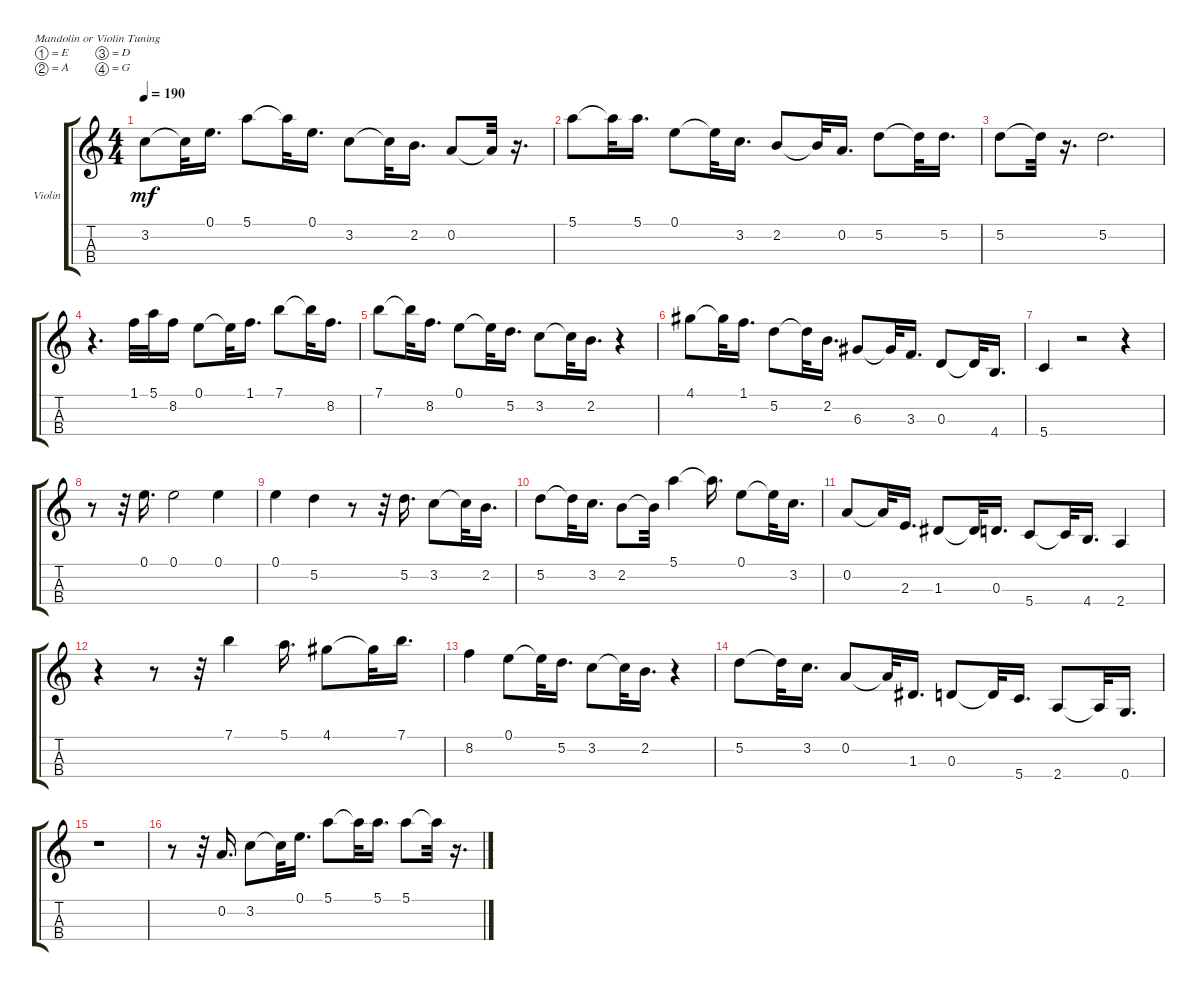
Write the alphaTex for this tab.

\bracketExtendMode groupsimilarinstruments
\firstSystemTrackNameOrientation horizontal
\otherSystemsTrackNameOrientation horizontal
\track ("Violon (Grapelli)" "Violin") {instrument violin}
\staff {score tabs}
\tuning (E5 A4 D4 G3)
\ts (4 4)
\tempo 190
\clef g2
\ks c
3.2.8{dy mf} 3.2{t}.32 0.1.16{d} 5.1.8 5.1{t}.32 0.1.16{d} 3.2.8 3.2{t}.32 2.2.16{d} 0.2.8 0.2{t}.32 r.16{d} |
5.1.8 5.1{t}.32 5.1.16{d} 0.1.8 0.1{t}.32 3.2.16{d} 2.2.8 2.2{t}.32 0.2.16{d} 5.2.8 5.2{t}.32 5.2.16{d} |
5.2.8 5.2{t}.32 r.16{d} 5.2.2{d} |
r.4{d} 1.1.32 5.1.32 8.2.16 0.1.8 0.1{t}.32 1.1.16{d} 7.1.8 7.1{t}.32 8.2.16{d} |
7.1.8 7.1{t}.32 8.2.16{d} 0.1.8 0.1{t}.32 5.2.16{d} 3.2.8 3.2{t}.32 2.2.16{d} r.4 |
4.1.8 4.1{t}.32 1.1.16{d} 5.2.8 5.2{t}.32 2.2.16{d} 6.3.8 6.3{t}.32 3.3.16{d} 0.3.8 0.3{t}.32 4.4.16{d} |
5.4.4 r.2 r.4 |
r.8 r.32 0.1.16{d} 0.1.2 0.1.4 |
0.1.4 5.2.4 r.8 r.32 5.2.16{d} 3.2.8 3.2{t}.32 2.2.16{d} |
5.2.8 5.2{t}.32 3.2.16{d} 2.2.8 2.2{t}.32 5.1.4 5.1{t}.16{d} 0.1.8 0.1{t}.32 3.2.16{d} |
0.2.8 0.2{t}.32 2.3.16{d} 1.3.8 1.3{t}.32 0.3.16{d} 5.4.8 5.4{t}.32 4.4.16{d} 2.4.4 |
r.4 r.8 r.32 7.1.4 5.1.16{d} 4.1.8 4.1{t}.32 7.1.16{d} |
8.2.4 0.1.8 0.1{t}.32 5.2.16{d} 3.2.8 3.2{t}.32 2.2.16{d} r.4 |
5.2.8 5.2{t}.32 3.2.16{d} 0.2.8 0.2{t}.32 1.3.16{d} 0.3.8 0.3{t}.32 5.4.16{d} 2.4.8 2.4{t}.32 0.4.16{d} |
r.1 |
r.8 r.32 0.2.16{d} 3.2.8 3.2{t}.32 0.1.16{d} 5.1.8 5.1{t}.32 5.1.16{d} 5.1.8 5.1{t}.32 r.16{d}
